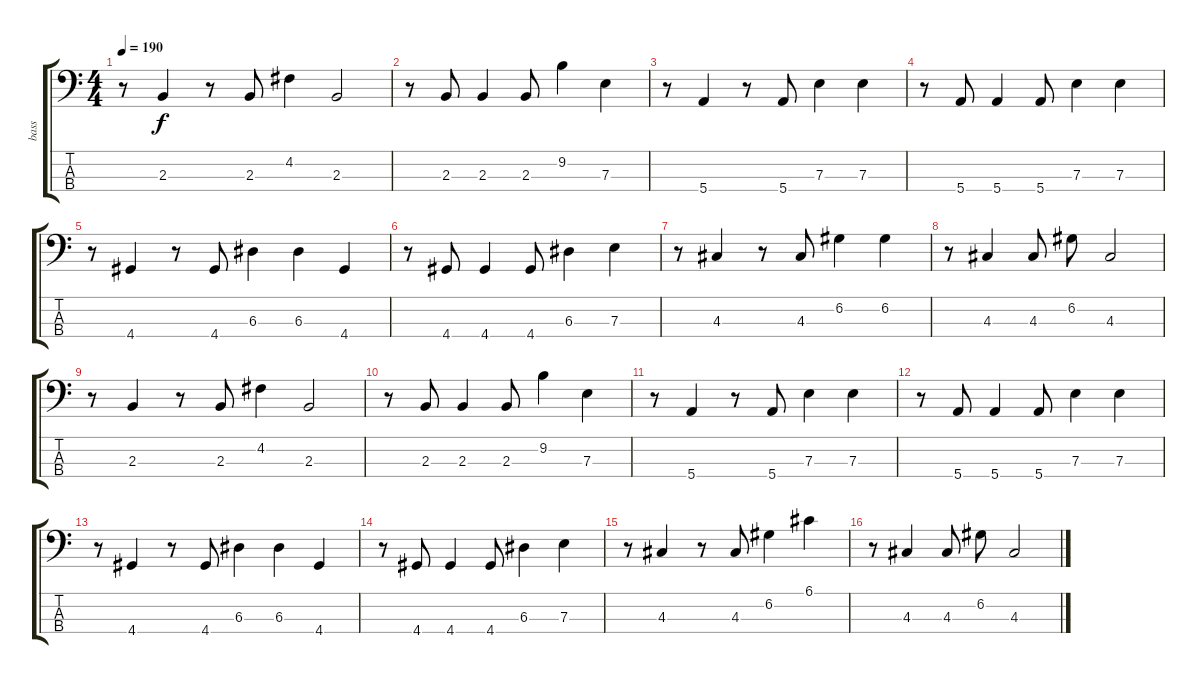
\track ("bass" "bass") {instrument electricbassfinger}
\staff {score tabs}
\tuning (G2 D2 A1 E1) {hide}
\ts (4 4)
\tempo 190
\clef f4
\ks c
r.8{dy f} 2.3.4 r.8 2.3.8 4.2.4 2.3.2 |
r.8 2.3.8 2.3.4 2.3.8 9.2.4 7.3.4 |
r.8 5.4.4 r.8 5.4.8 7.3.4 7.3.4 |
r.8 5.4.8 5.4.4 5.4.8 7.3.4 7.3.4 |
r.8 4.4.4 r.8 4.4.8 6.3.4 6.3.4 4.4.4 |
r.8 4.4.8 4.4.4 4.4.8 6.3.4 7.3.4 |
r.8 4.3.4 r.8 4.3.8 6.2.4 6.2.4 |
r.8 4.3.4 4.3.8 6.2.8 4.3.2 |
r.8 2.3.4 r.8 2.3.8 4.2.4 2.3.2 |
r.8 2.3.8 2.3.4 2.3.8 9.2.4 7.3.4 |
r.8 5.4.4 r.8 5.4.8 7.3.4 7.3.4 |
r.8 5.4.8 5.4.4 5.4.8 7.3.4 7.3.4 |
r.8 4.4.4 r.8 4.4.8 6.3.4 6.3.4 4.4.4 |
r.8 4.4.8 4.4.4 4.4.8 6.3.4 7.3.4 |
r.8 4.3.4 r.8 4.3.8 6.2.4 6.1.4 |
r.8 4.3.4 4.3.8 6.2.8 4.3.2
